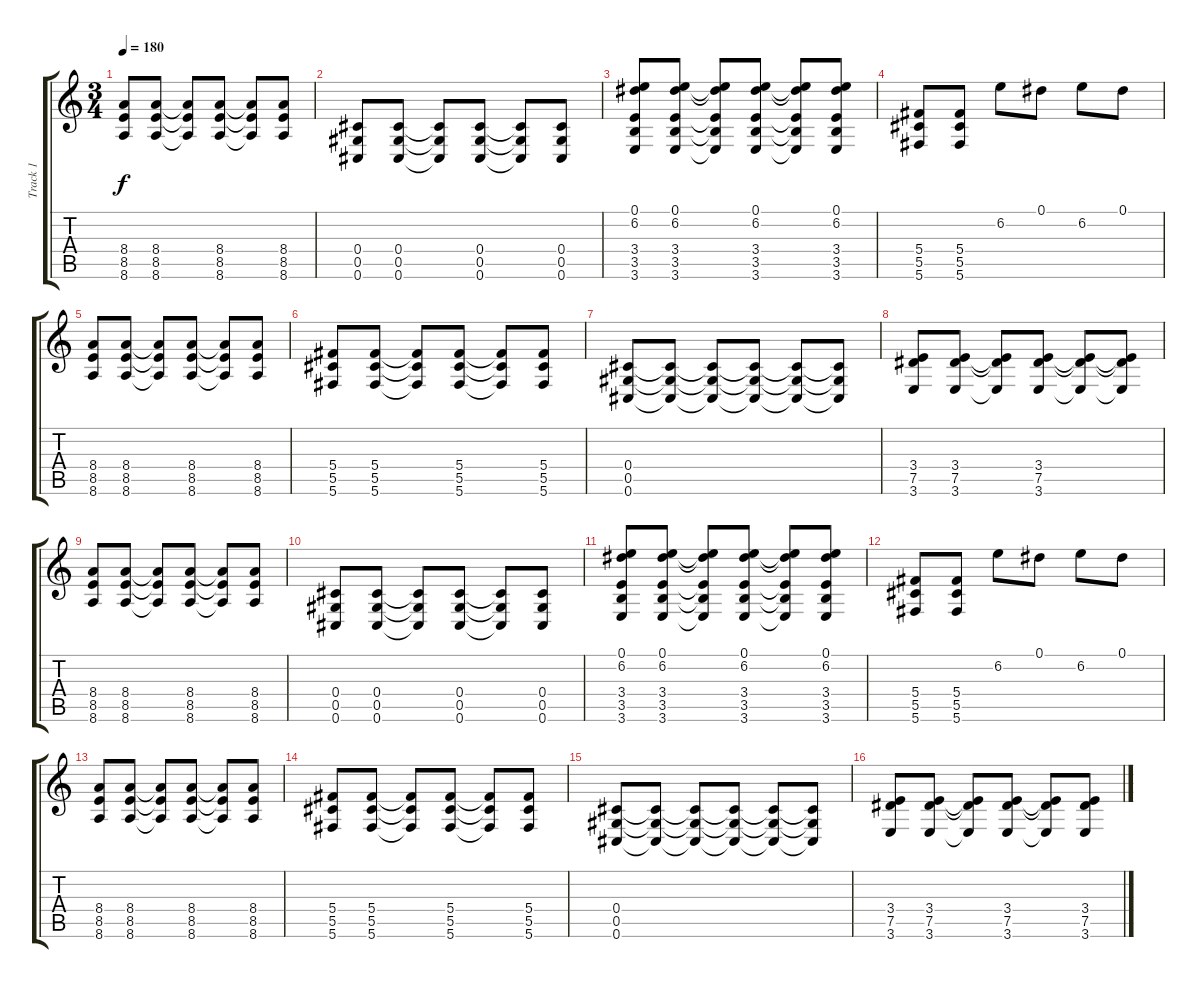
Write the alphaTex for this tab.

\track ("Track 1" "Track 1") {instrument distortionguitar}
\staff {score tabs}
\tuning (Eb4 Bb3 Gb3 Db3 Ab2 Db2) {hide}
\ts (3 4)
\tempo 180
\clef g2
\ks c
(8.4 8.5 8.6).8{dy f} (8.4 8.5 8.6).8 (8.4{t} 8.5{t} 8.6{t}).8 (8.4 8.5 8.6).8 (8.4{t} 8.5{t} 8.6{t}).8 (8.4 8.5 8.6).8 |
(0.4 0.5 0.6).8 (0.4 0.5 0.6).8 (0.4{t} 0.5{t} 0.6{t}).8 (0.4 0.5 0.6).8 (0.4{t} 0.5{t} 0.6{t}).8 (0.4 0.5 0.6).8 |
(0.1 6.2 3.4 3.5 3.6).8 (0.1 6.2 3.4 3.5 3.6).8 (0.1{t} 6.2{t} 3.4{t} 3.5{t} 3.6{t}).8 (0.1 6.2 3.4 3.5 3.6).8 (0.1{t} 6.2{t} 3.4{t} 3.5{t} 3.6{t}).8 (0.1 6.2 3.4 3.5 3.6).8 |
(5.4 5.5 5.6).8 (5.4 5.5 5.6).8 6.2.8 0.1.8 6.2.8 0.1.8 |
(8.4 8.5 8.6).8 (8.4 8.5 8.6).8 (8.4{t} 8.5{t} 8.6{t}).8 (8.4 8.5 8.6).8 (8.4{t} 8.5{t} 8.6{t}).8 (8.4 8.5 8.6).8 |
(5.4 5.5 5.6).8 (5.4 5.5 5.6).8 (5.4{t} 5.5{t} 5.6{t}).8 (5.4 5.5 5.6).8 (5.4{t} 5.5{t} 5.6{t}).8 (5.4 5.5 5.6).8 |
(0.4 0.5 0.6).8 (0.4{t} 0.5{t} 0.6{t}).8 (0.4{t} 0.5{t} 0.6{t}).8 (0.4{t} 0.5{t} 0.6{t}).8 (0.4{t} 0.5{t} 0.6{t}).8 (0.4{t} 0.5{t} 0.6{t}).8 |
(3.4 7.5 3.6).8 (3.4 7.5 3.6).8 (3.4{t} 7.5{t} 3.6{t}).8 (3.4 7.5 3.6).8 (3.4{t} 7.5{t} 3.6{t}).8 (3.4{t} 7.5{t} 3.6{t}).8 |
(8.4 8.5 8.6).8 (8.4 8.5 8.6).8 (8.4{t} 8.5{t} 8.6{t}).8 (8.4 8.5 8.6).8 (8.4{t} 8.5{t} 8.6{t}).8 (8.4 8.5 8.6).8 |
(0.4 0.5 0.6).8 (0.4 0.5 0.6).8 (0.4{t} 0.5{t} 0.6{t}).8 (0.4 0.5 0.6).8 (0.4{t} 0.5{t} 0.6{t}).8 (0.4 0.5 0.6).8 |
(0.1 6.2 3.4 3.5 3.6).8 (0.1 6.2 3.4 3.5 3.6).8 (0.1{t} 6.2{t} 3.4{t} 3.5{t} 3.6{t}).8 (0.1 6.2 3.4 3.5 3.6).8 (0.1{t} 6.2{t} 3.4{t} 3.5{t} 3.6{t}).8 (0.1 6.2 3.4 3.5 3.6).8 |
(5.4 5.5 5.6).8 (5.4 5.5 5.6).8 6.2.8 0.1.8 6.2.8 0.1.8 |
(8.4 8.5 8.6).8 (8.4 8.5 8.6).8 (8.4{t} 8.5{t} 8.6{t}).8 (8.4 8.5 8.6).8 (8.4{t} 8.5{t} 8.6{t}).8 (8.4 8.5 8.6).8 |
(5.4 5.5 5.6).8 (5.4 5.5 5.6).8 (5.4{t} 5.5{t} 5.6{t}).8 (5.4 5.5 5.6).8 (5.4{t} 5.5{t} 5.6{t}).8 (5.4 5.5 5.6).8 |
(0.4 0.5 0.6).8 (0.4{t} 0.5{t} 0.6{t}).8 (0.4{t} 0.5{t} 0.6{t}).8 (0.4{t} 0.5{t} 0.6{t}).8 (0.4{t} 0.5{t} 0.6{t}).8 (0.4{t} 0.5{t} 0.6{t}).8 |
(3.4 7.5 3.6).8 (3.4 7.5 3.6).8 (3.4{t} 7.5{t} 3.6{t}).8 (3.4 7.5 3.6).8 (3.4{t} 7.5{t} 3.6{t}).8 (3.4 7.5 3.6).8
